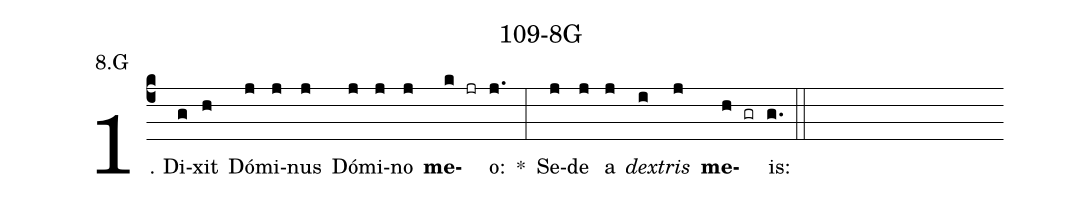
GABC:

name: 109-8G;
annotation: 8.G;
%%
(c4)1. Di(g)xit(h) Dó(j)mi(j)nus(j) Dó(j)mi(j)no(j) <b>me</b>(k jr)o:(j.) *(:) Se(j)de(j) a(j) <i>dex</i>(i)<i>tris</i>(j) <b>me</b>(h gr)is:(g.) (::)
